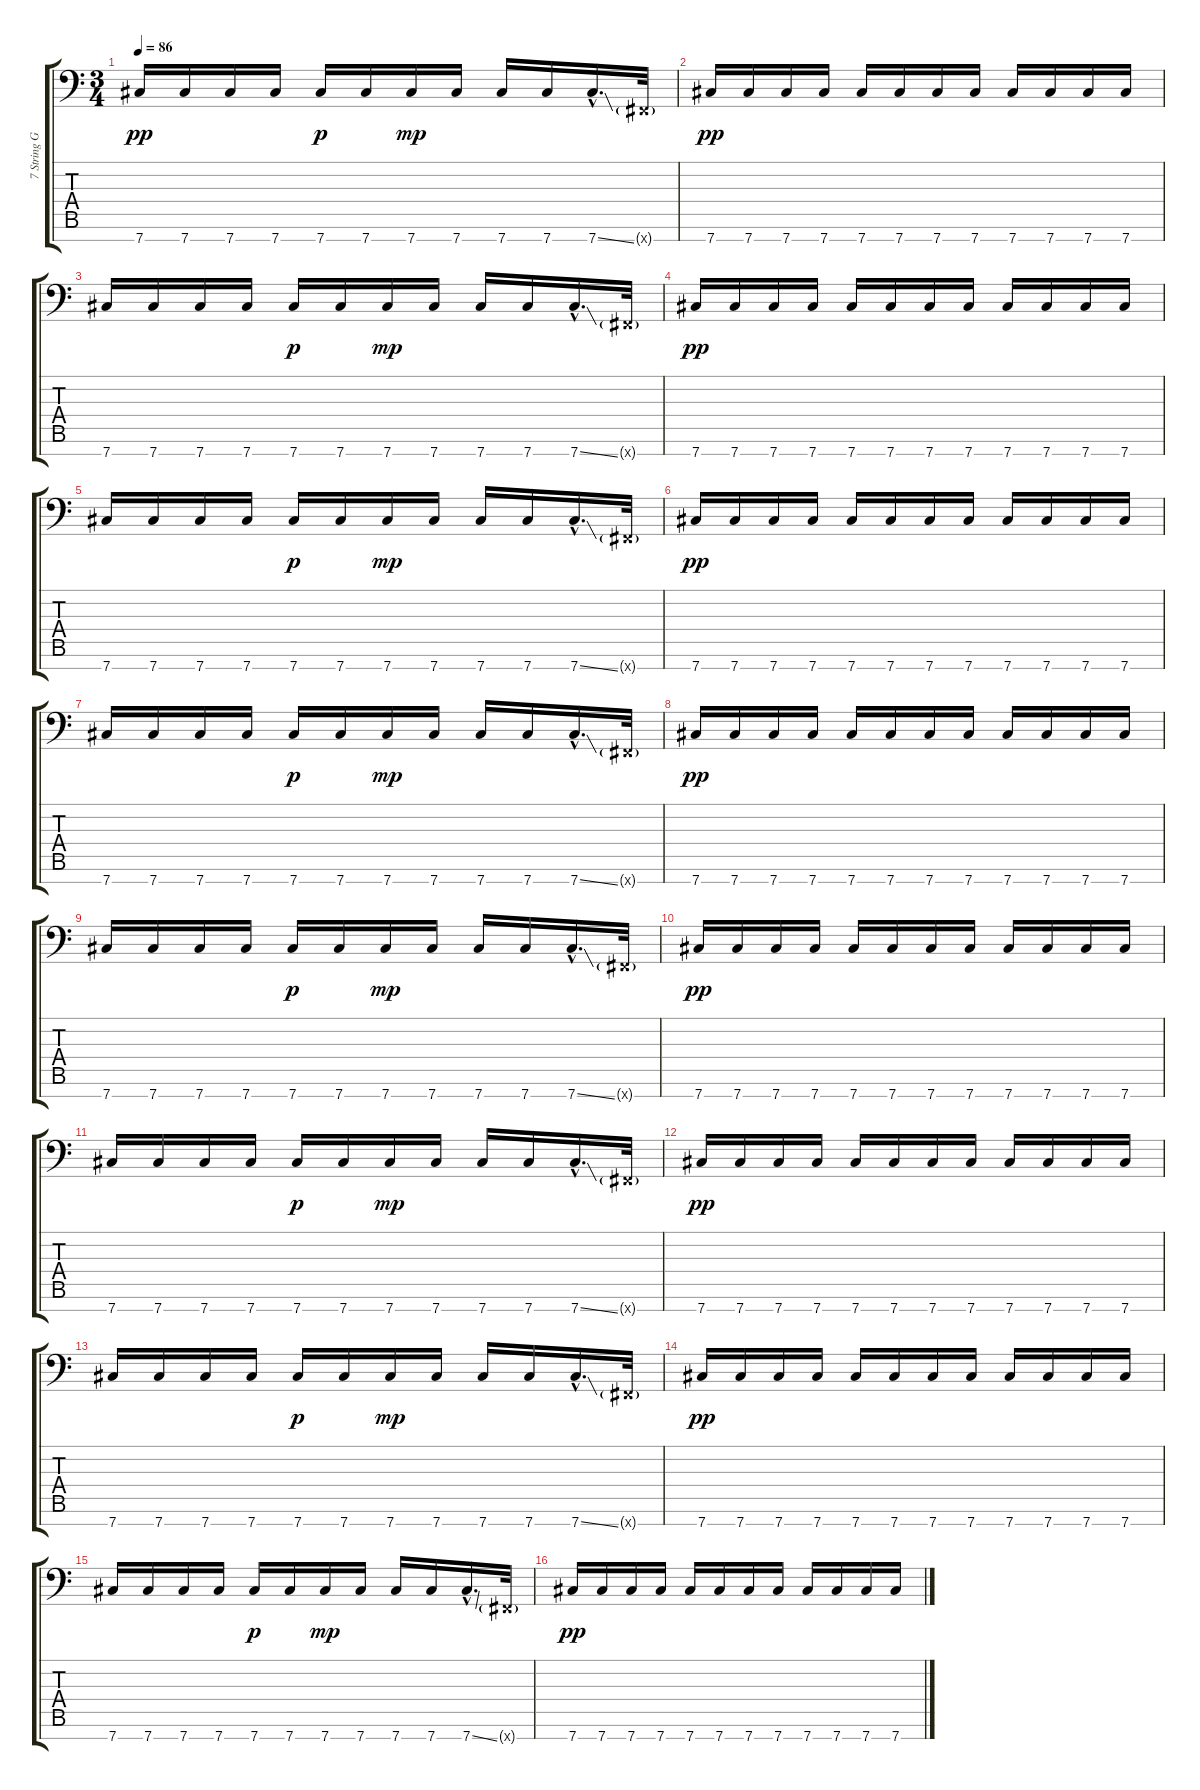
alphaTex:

\track ("7 String Guitar Fills" "7 String G") {instrument overdrivenguitar}
\staff {score tabs}
\tuning (Db4 Ab3 E3 B2 Gb2 B1 Gb1) {hide}
\ts (3 4)
\tempo 86
\clef f4
\ks c
7.7.16{dy pp} 7.7.16 7.7.16 7.7.16 7.7.16{dy p} 7.7.16 7.7.16{dy mp} 7.7.16 7.7.16 7.7.16 7.7{ss hac}.16{d} 0.7{g x}.32 |
7.7.16{dy pp volume 10 balance 16 instrument distortionguitar} 7.7.16 7.7.16 7.7.16 7.7.16 7.7.16 7.7.16 7.7.16 7.7.16 7.7.16 7.7.16 7.7.16 |
7.7.16 7.7.16 7.7.16 7.7.16 7.7.16{dy p} 7.7.16 7.7.16{dy mp} 7.7.16 7.7.16 7.7.16 7.7{ss hac}.16{d} 0.7{g x}.32 |
7.7.16{dy pp volume 10 balance 16 instrument distortionguitar} 7.7.16 7.7.16 7.7.16 7.7.16 7.7.16 7.7.16 7.7.16 7.7.16 7.7.16 7.7.16 7.7.16 |
7.7.16 7.7.16 7.7.16 7.7.16 7.7.16{dy p} 7.7.16 7.7.16{dy mp} 7.7.16 7.7.16 7.7.16 7.7{ss hac}.16{d} 0.7{g x}.32 |
7.7.16{dy pp volume 10 balance 16 instrument distortionguitar} 7.7.16 7.7.16 7.7.16 7.7.16 7.7.16 7.7.16 7.7.16 7.7.16 7.7.16 7.7.16 7.7.16 |
7.7.16 7.7.16 7.7.16 7.7.16 7.7.16{dy p} 7.7.16 7.7.16{dy mp} 7.7.16 7.7.16 7.7.16 7.7{ss hac}.16{d} 0.7{g x}.32 |
7.7.16{dy pp volume 10 balance 16 instrument distortionguitar} 7.7.16 7.7.16 7.7.16 7.7.16 7.7.16 7.7.16 7.7.16 7.7.16 7.7.16 7.7.16 7.7.16 |
7.7.16 7.7.16 7.7.16 7.7.16 7.7.16{dy p} 7.7.16 7.7.16{dy mp} 7.7.16 7.7.16 7.7.16 7.7{ss hac}.16{d} 0.7{g x}.32 |
7.7.16{dy pp volume 10 balance 16 instrument distortionguitar} 7.7.16 7.7.16 7.7.16 7.7.16 7.7.16 7.7.16 7.7.16 7.7.16 7.7.16 7.7.16 7.7.16 |
7.7.16 7.7.16 7.7.16 7.7.16 7.7.16{dy p} 7.7.16 7.7.16{dy mp} 7.7.16 7.7.16 7.7.16 7.7{ss hac}.16{d} 0.7{g x}.32 |
7.7.16{dy pp volume 10 balance 16 instrument distortionguitar} 7.7.16 7.7.16 7.7.16 7.7.16 7.7.16 7.7.16 7.7.16 7.7.16 7.7.16 7.7.16 7.7.16 |
7.7.16 7.7.16 7.7.16 7.7.16 7.7.16{dy p} 7.7.16 7.7.16{dy mp} 7.7.16 7.7.16 7.7.16 7.7{ss hac}.16{d} 0.7{g x}.32 |
7.7.16{dy pp volume 10 balance 16 instrument distortionguitar} 7.7.16 7.7.16 7.7.16 7.7.16 7.7.16 7.7.16 7.7.16 7.7.16 7.7.16 7.7.16 7.7.16 |
7.7.16 7.7.16 7.7.16 7.7.16 7.7.16{dy p} 7.7.16 7.7.16{dy mp} 7.7.16 7.7.16 7.7.16 7.7{ss hac}.16{d} 0.7{g x}.32 |
7.7.16{dy pp volume 10 balance 16 instrument distortionguitar} 7.7.16 7.7.16 7.7.16 7.7.16 7.7.16 7.7.16 7.7.16 7.7.16 7.7.16 7.7.16 7.7.16
